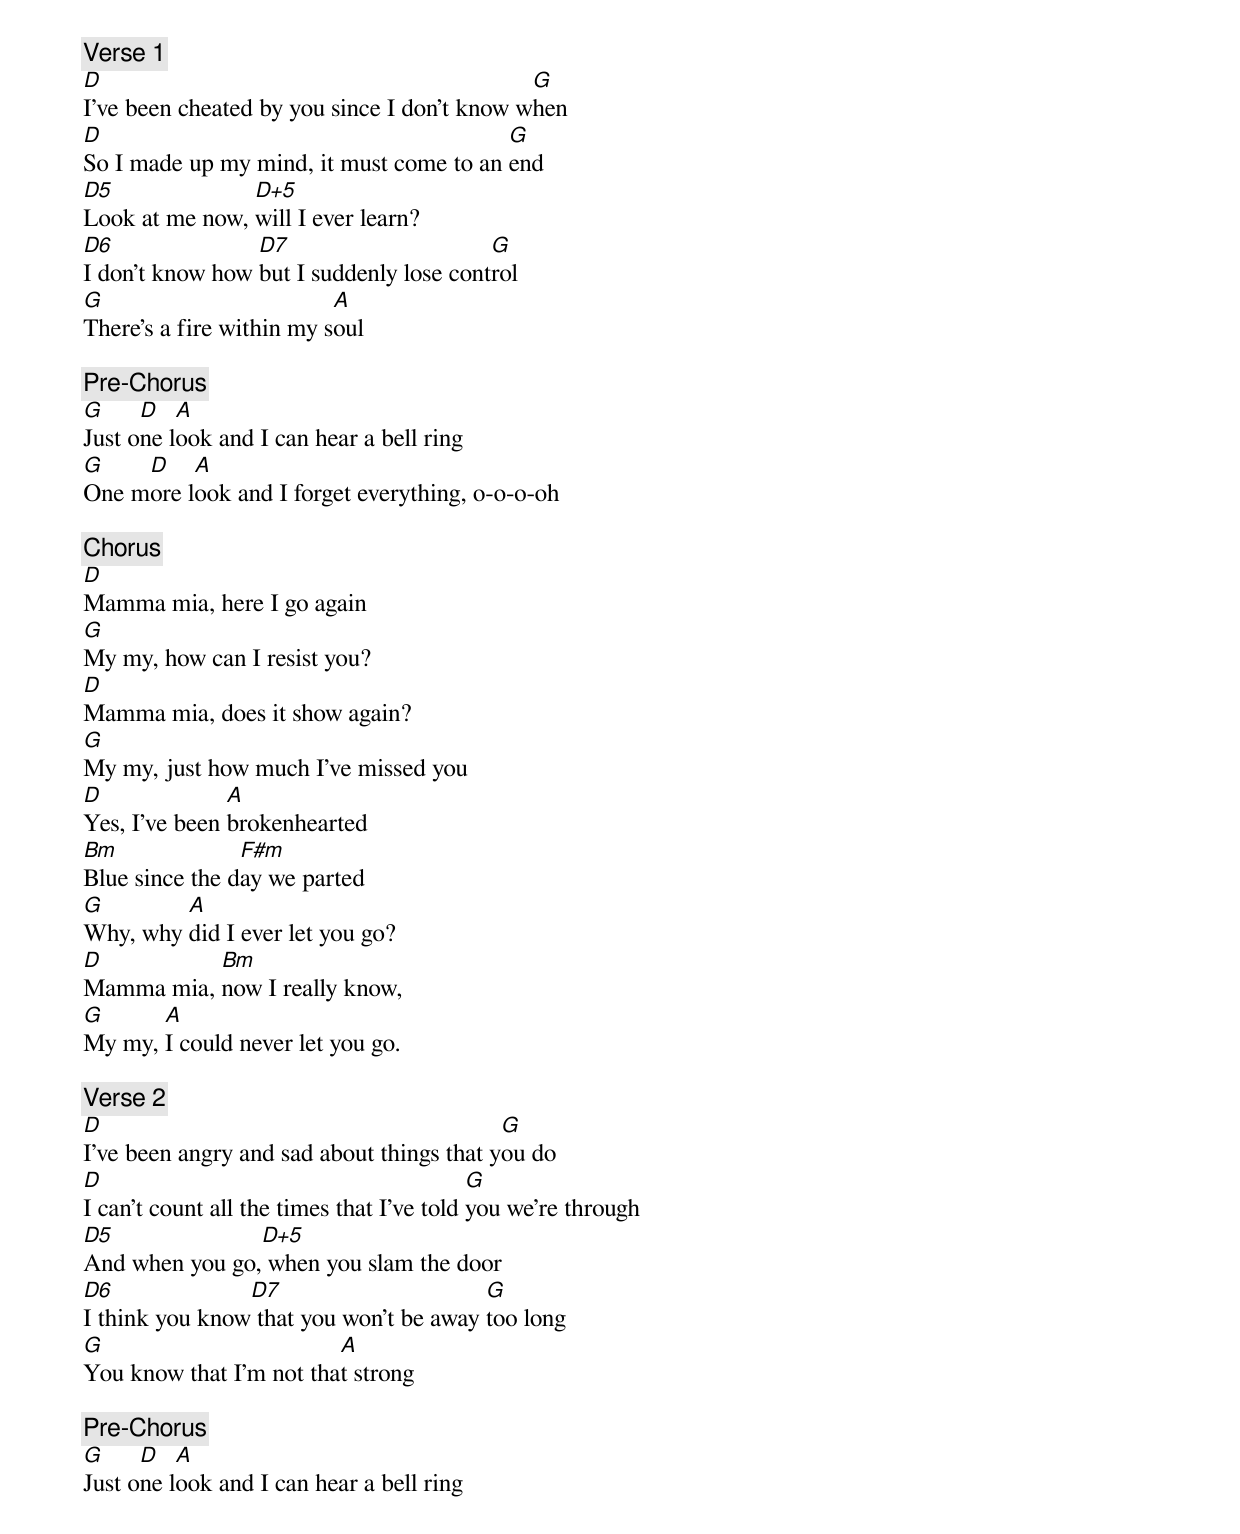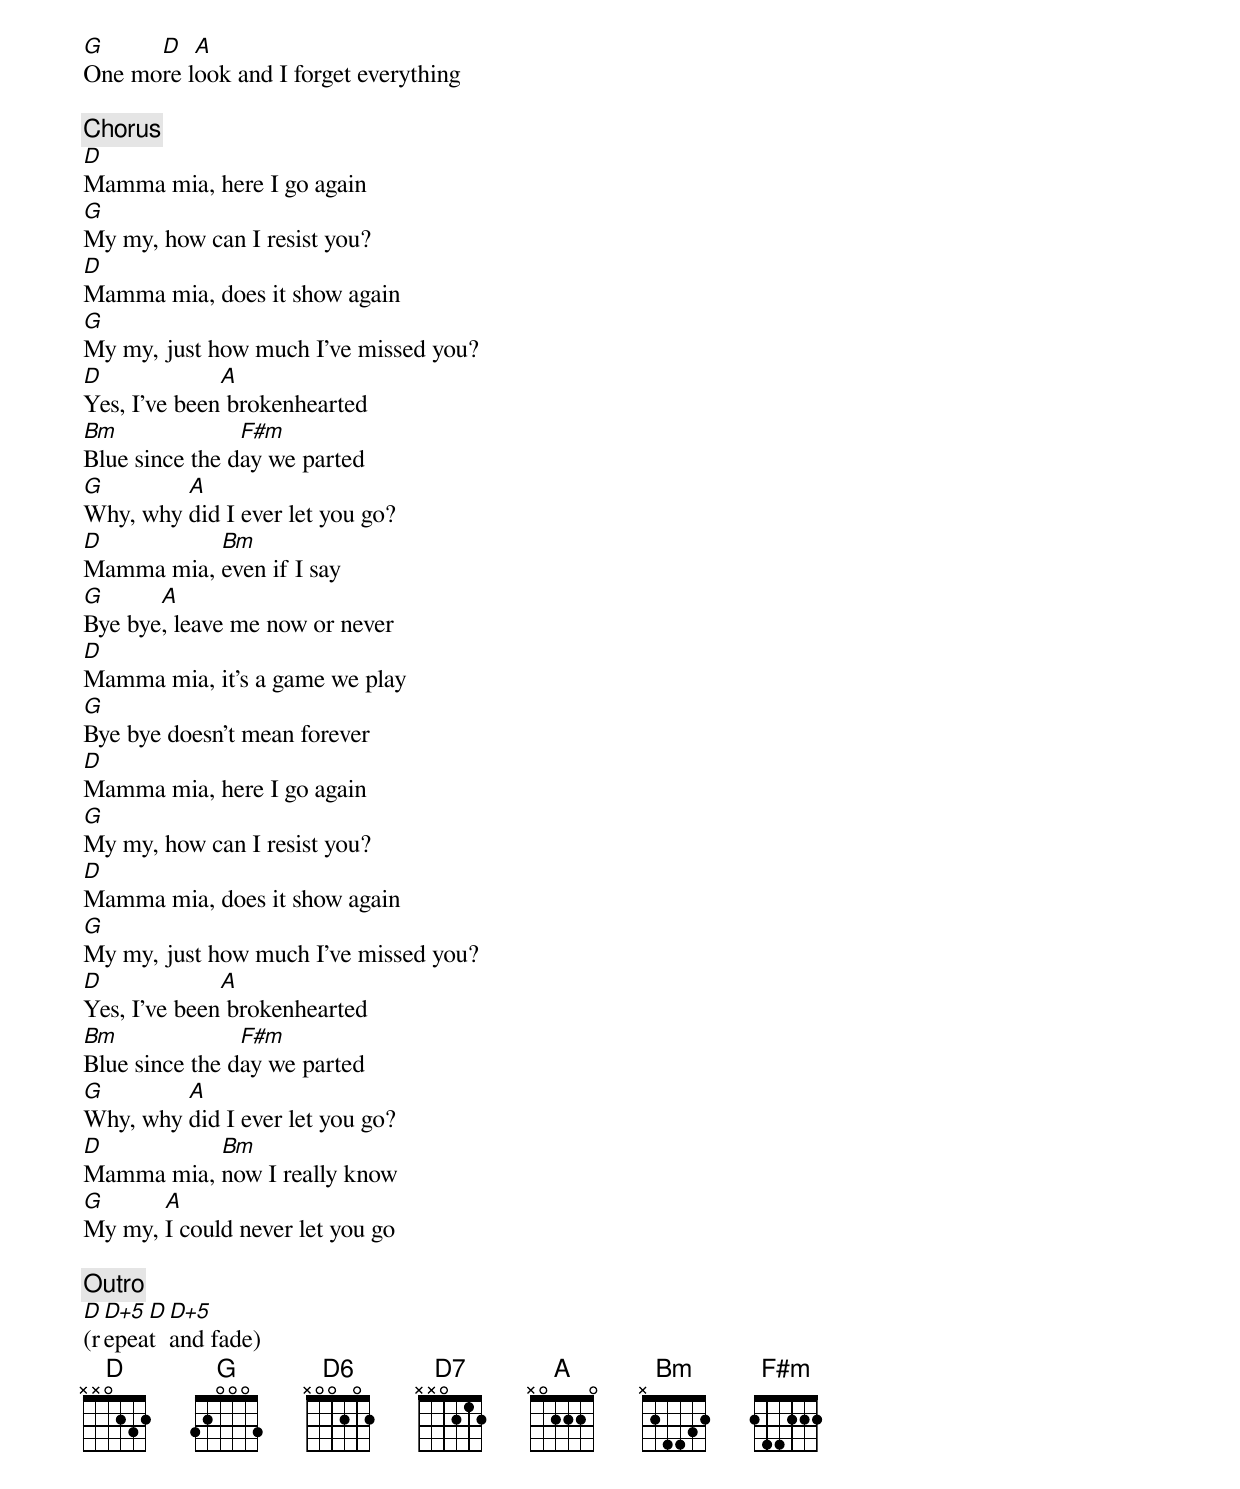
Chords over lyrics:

[Verse 1]
D                                            G
I've been cheated by you since I don't know when
D                                        G
So I made up my mind, it must come to an end
D5              D+5
Look at me now, will I ever learn?
D6               D7                      G
I don't know how but I suddenly lose control
G                         A
There's a fire within my soul

[Pre-Chorus]
G     D   A
Just one look and I can hear a bell ring
G    D    A
One more look and I forget everything, o-o-o-oh

[Chorus]
D
Mamma mia, here I go again
G
My my, how can I resist you?
D
Mamma mia, does it show again?
G
My my, just how much I've missed you
D              A
Yes, I've been brokenhearted
Bm              F#m
Blue since the day we parted
G        A
Why, why did I ever let you go?
D          Bm
Mamma mia, now I really know,
G      A
My my, I could never let you go.

[Verse 2]
D                                          G
I've been angry and sad about things that you do
D                                          G
I can't count all the times that I've told you we're through
D5              D+5
And when you go, when you slam the door
D6              D7                      G
I think you know that you won't be away too long
G                        A
You know that I'm not that strong

[Pre-Chorus]
G     D   A
Just one look and I can hear a bell ring
G     D   A
One more look and I forget everything

[Chorus]
D
Mamma mia, here I go again
G
My my, how can I resist you?
D
Mamma mia, does it show again
G
My my, just how much I've missed you?
D             A
Yes, I've been brokenhearted
Bm              F#m
Blue since the day we parted
G        A
Why, why did I ever let you go?
D          Bm
Mamma mia, even if I say
G      A
Bye bye, leave me now or never
D
Mamma mia, it's a game we play
G
Bye bye doesn't mean forever
D
Mamma mia, here I go again
G
My my, how can I resist you?
D
Mamma mia, does it show again
G
My my, just how much I've missed you?
D             A
Yes, I've been brokenhearted
Bm              F#m
Blue since the day we parted
G        A
Why, why did I ever let you go?
D          Bm
Mamma mia, now I really know
G      A
My my, I could never let you go

[Outro]
D D+5 D D+5
(repeat and fade)
